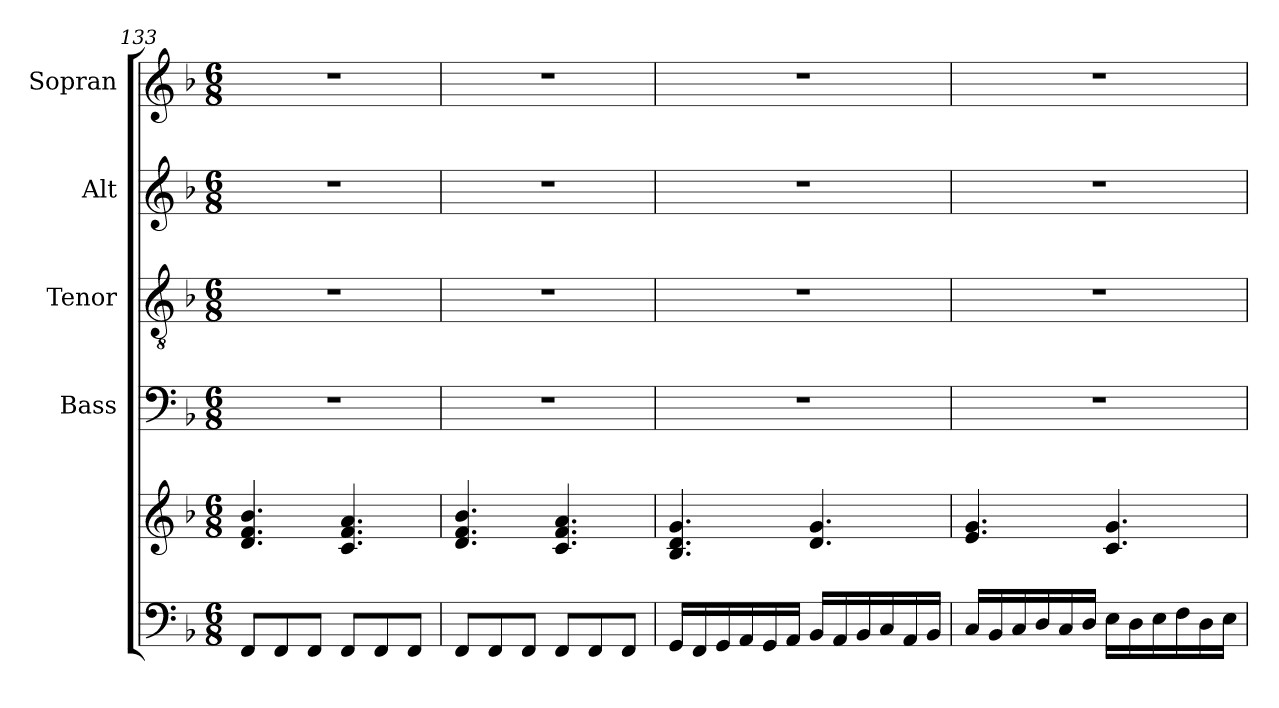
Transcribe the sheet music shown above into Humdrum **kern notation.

**kern	**kern	**kern	**kern	**kern	**kern
*part5	*part5	*part4	*part3	*part2	*part1
*staff6	*staff5	*staff4	*staff3	*staff2	*staff1
*	*	*I"Bass	*I"Tenor	*I"Alt	*I"Sopran
*	*	*I'B.	*I'T.	*I'A.	*I'S.
*clefF4	*clefG2	*clefF4	*clefGv2	*clefG2	*clefG2
*k[b-]	*k[b-]	*k[b-]	*k[b-]	*k[b-]	*k[b-]
*F:	*F:	*F:	*F:	*F:	*F:
*M6/8	*M6/8	*M6/8	*M6/8	*M6/8	*M6/8
=133	=133	=133	=133	=133	=133
8FF/L	4.d/ 4.f/ 4.b-/	2.r	2.r	2.r	2.r
8FF/	.	.	.	.	.
8FF/J	.	.	.	.	.
8FF/L	4.c/ 4.f/ 4.a/	.	.	.	.
8FF/	.	.	.	.	.
8FF/J	.	.	.	.	.
=134	=134	=134	=134	=134	=134
8FF/L	4.d/ 4.f/ 4.b-/	2.r	2.r	2.r	2.r
8FF/	.	.	.	.	.
8FF/J	.	.	.	.	.
8FF/L	4.c/ 4.f/ 4.a/	.	.	.	.
8FF/	.	.	.	.	.
8FF/J	.	.	.	.	.
!!LO:PB:g=z
=135	=135	=135	=135	=135	=135
16GG/LL	4.B-/ 4.d/ 4.g/	2.r	2.r	2.r	2.r
16FF/	.	.	.	.	.
16GG/	.	.	.	.	.
16AA/	.	.	.	.	.
16GG/	.	.	.	.	.
16AA/JJ	.	.	.	.	.
16BB-/LL	4.d/ 4.g/	.	.	.	.
16AA/	.	.	.	.	.
16BB-/	.	.	.	.	.
16C/	.	.	.	.	.
16AA/	.	.	.	.	.
16BB-/JJ	.	.	.	.	.
=136	=136	=136	=136	=136	=136
16C/LL	4.e/ 4.g/	2.r	2.r	2.r	2.r
16BB-/	.	.	.	.	.
16C/	.	.	.	.	.
16D/	.	.	.	.	.
16C/	.	.	.	.	.
16D/JJ	.	.	.	.	.
16E\LL	4.c/ 4.g/	.	.	.	.
16D\	.	.	.	.	.
16E\	.	.	.	.	.
16F\	.	.	.	.	.
16D\	.	.	.	.	.
16E\JJ	.	.	.	.	.
=	=	=	=	=	=
*-	*-	*-	*-	*-	*-
